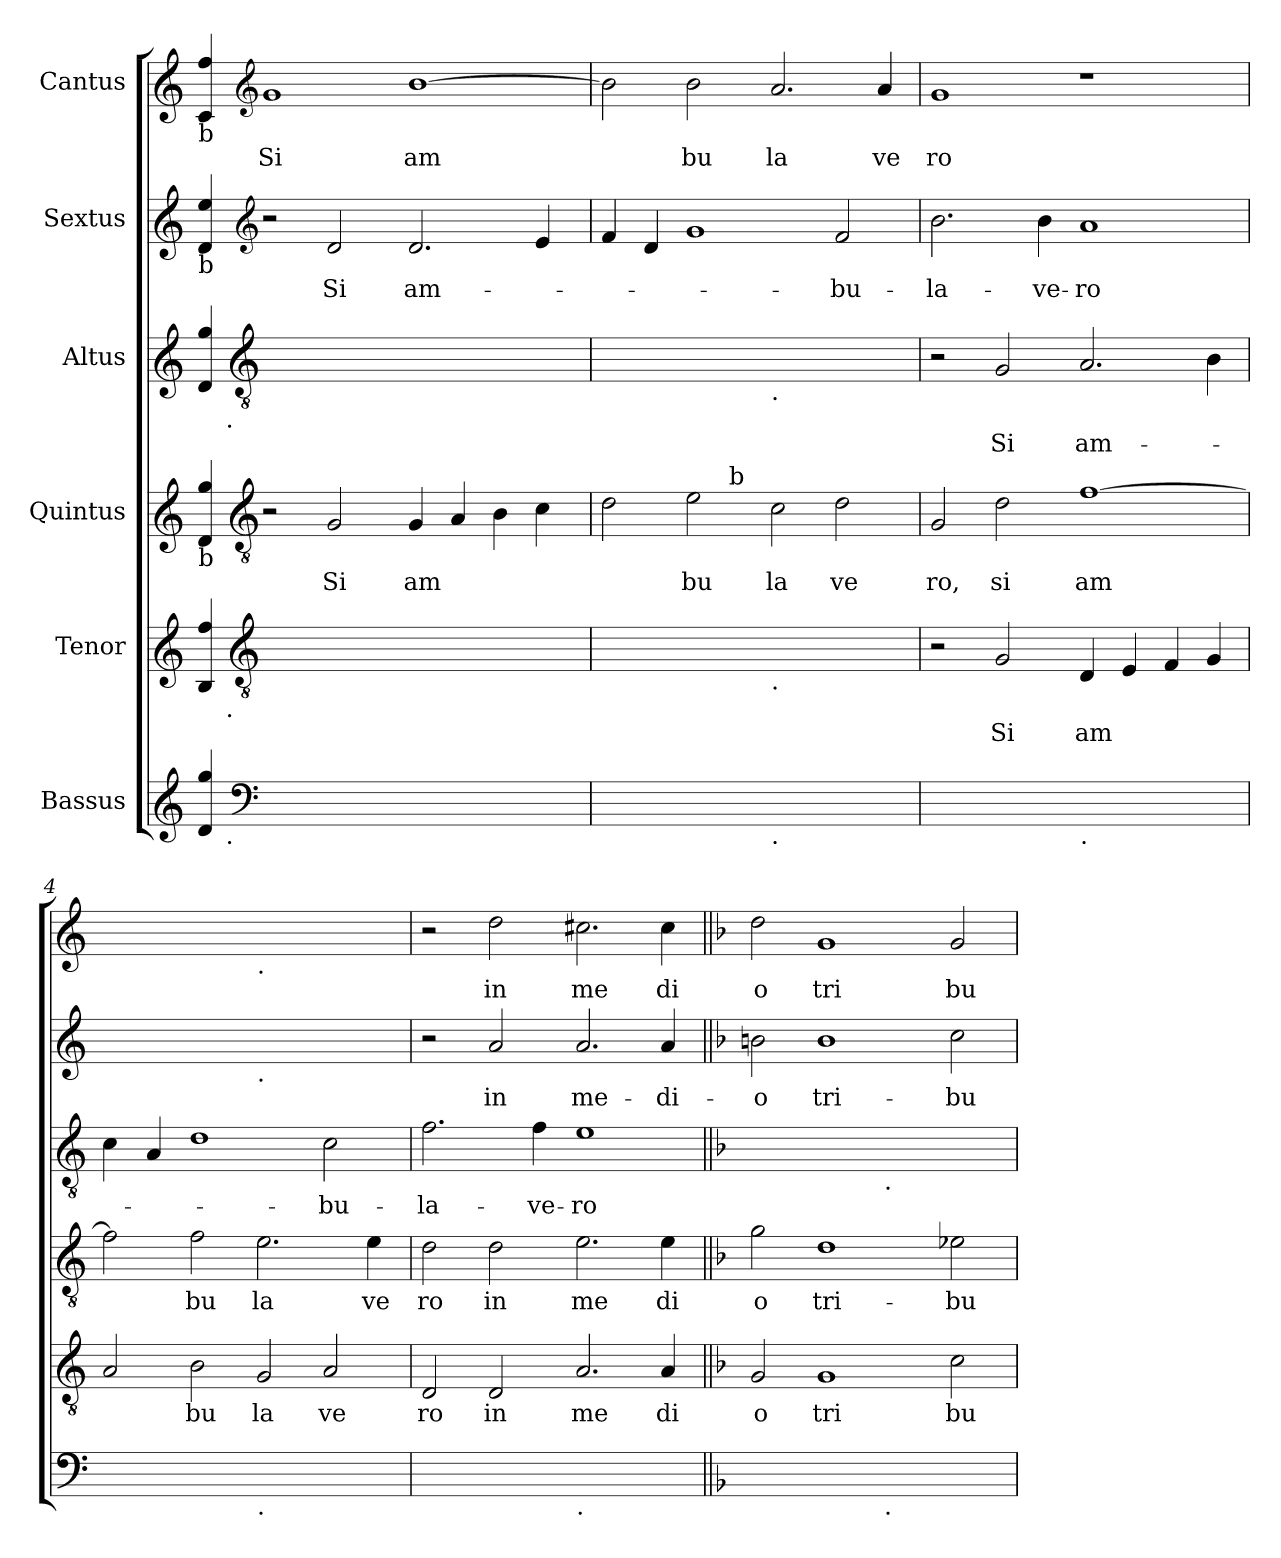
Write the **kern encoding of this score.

**kern	**kern	**text	**kern	**text	**kern	**text	**kern	**text	**kern	**text
*part6	*part5	*part5	*part4	*part4	*part3	*part3	*part2	*part2	*part1	*part1
*staff6	*staff5	*staff5	*staff4	*staff4	*staff3	*staff3	*staff2	*staff2	*staff1	*staff1
*I"Bassus	*I"Tenor	*	*I"Quintus	*	*I"Altus	*	*I"Sextus	*	*I"Cantus	*
*clefG2	*clefG2	*	*clefG2	*	*clefG2	*	*clefG2	*	*clefG2	*
*k[]	*k[]	*	*k[]	*	*k[]	*	*k[]	*	*k[]	*
=1	=1	=1	=1	=1	=1	=1	=1	=1	=1	=1
!	!	!	!	!	!	!	!	!	!LO:TX:b:t=b	!
!	!	!	!	!	!	!	!LO:TX:b:t=b	!	!	!
!	!	!	!	!	!LO:TX:b:t=b	!	!	!	!	!
!	!	!	!LO:TX:b:t=b	!	!	!	!	!	!	!
!	!LO:TX:b:t=b	!	!	!	!	!	!	!	!	!
!LO:TX:b:t=b	!	!	!	!	!	!	!	!	!	!
*^	*^	*	*	*	*^	*	*	*	*	*
4d/ 4gg/	8ryy	4B/ 4ff/	8ryy	.	4d/ 4gg/	.	4d/ 4gg/	8ryy	.	4d/ 4ee/	.	4c/ 4ff/	.
!	!	!	!	!	!	!	!	!LO:TX:b:t=.	!	!	!	!	!
!	!	!	!LO:TX:b:t=.	!	!	!	!	!	!	!	!	!	!
!	!LO:TX:b:t=.	!	!	!	!	!	!	!	!	!	!	!	!
.	1ryy	.	1ryy	.	.	.	.	1ryy	.	.	.	.	.
*clefF4	*	*clefGv2	*	*	*clefGv2	*	*clefGv2	*	*	*clefG2	*	*clefG2	*
!	!	!	!	!	!	!	!	!	!	!	!	!	!LO:LY:b
1ryy	.	1ryy	.	.	2r	.	1ryy	.	.	2r	.	1g	Si
!	!	!	!	!	!	!LO:LY:b	!	!	!	!	!LO:LY:b	!	!
.	.	.	.	.	2G/	Si	.	.	.	2d/	Si	.	.
.	1ryy	.	1ryy	.	.	.	.	1ryy	.	.	.	.	.
!	!	!	!	!	!	!LO:LY:b	!	!	!	!	!LO:LY:b	!	!LO:LY:b
1ryy	.	1ryy	.	.	4G/	am	1ryy	.	.	2.d/	am-	[>1b	am
.	.	.	.	.	4A/	.	.	.	.	.	.	.	.
.	.	.	.	.	4B\	.	.	.	.	.	.	.	.
.	.	.	.	.	4c\	.	.	.	.	4e/	.	.	.
.	8ryy	.	8ryy	.	.	.	.	8ryy	.	.	.	.	.
*v	*v	*	*	*	*	*	*v	*v	*	*	*	*	*
*	*v	*v	*	*	*	*	*	*	*	*	*
=2	=2	=2	=2	=2	=2	=2	=2	=2	=2	=2
*	*	*	*^	*	*	*	*	*	*	*
1ryy	1ryy	.	2d\	2.ryy	.	1ryy	.	4f/	.	2b\]	.
.	.	.	.	.	.	.	.	4d/	.	.	.
!	!	!	!	!	!LO:LY:b	!	!	!	!	!	!LO:LY:b
.	.	.	2e\	.	bu	.	.	1g	.	2b\	bu
!	!	!	!	!LO:TX:a:t=b	!	!	!	!	!	!	!
.	.	.	.	1ryy	.	.	.	.	.	.	.
!	!	!	!	!	!	!LO:TX:b:t=.	!	!	!	!	!
!	!LO:TX:b:t=.	!	!	!	!	!	!	!	!	!	!
!LO:TX:b:t=.	!	!	!	!	!	!	!	!	!	!	!
!	!	!	!	!	!LO:LY:b	!	!	!	!	!	!LO:LY:b
1ryy	1ryy	.	2c\	.	la	1ryy	.	.	.	2.a/	la
!	!	!	!	!	!LO:LY:b	!	!	!	!LO:LY:b	!	!
.	.	.	2d\	.	ve	.	.	2f/	-bu-	.	.
!	!	!	!	!	!	!	!	!	!	!	!LO:LY:b
.	.	.	.	4ryy	.	.	.	.	.	4a/	ve
=3	=3	=3	=3	=3	=3	=3	=3	=3	=3	=3	=3
!	!	!	!	!	!LO:LY:b	!	!	!	!LO:LY:b	!	!LO:LY:b
*	*	*	*v	*v	*	*	*	*	*	*	*
1ryy	2r	.	2G/	ro,	2r	.	2.b\	-la-	1g	ro
!	!	!LO:LY:b	!	!LO:LY:b	!	!LO:LY:b	!	!	!	!
.	2G/	Si	2d\	si	2G/	Si	.	.	.	.
!	!	!	!	!	!	!	!	!LO:LY:b	!	!
.	.	.	.	.	.	.	4b\	-ve-	.	.
!LO:TX:b:t=.	!	!	!	!	!	!	!	!	!	!
!	!	!LO:LY:b	!	!LO:LY:b	!	!LO:LY:b	!	!LO:LY:b	!	!
1ryy	4D/	am	[>1f	am	2.A/	am-	1a	-ro	1r	.
.	4E/	.	.	.	.	.	.	.	.	.
.	4F/	.	.	.	.	.	.	.	.	.
.	4G/	.	.	.	4B\	.	.	.	.	.
=4	=4	=4	=4	=4	=4	=4	=4	=4	=4	=4
1ryy	2A/	.	2f\]	.	4c\	.	1ryy	.	1ryy	.
.	.	.	.	.	4A/	.	.	.	.	.
!	!	!LO:LY:b	!	!LO:LY:b	!	!	!	!	!	!
.	2B\	bu	2f\	bu	1d	.	.	.	.	.
!	!	!	!	!	!	!	!	!	!LO:TX:b:t=.	!
!	!	!	!	!	!	!	!LO:TX:b:t=.	!	!	!
!LO:TX:b:t=.	!	!	!	!	!	!	!	!	!	!
!	!	!LO:LY:b	!	!LO:LY:b	!	!	!	!	!	!
1ryy	2G/	la	2.e\	la	.	.	1ryy	.	1ryy	.
!	!	!LO:LY:b	!	!	!	!LO:LY:b	!	!	!	!
.	2A/	ve	.	.	2c\	-bu-	.	.	.	.
!	!	!	!	!LO:LY:b	!	!	!	!	!	!
.	.	.	4e\	ve	.	.	.	.	.	.
=5	=5	=5	=5	=5	=5	=5	=5	=5	=5	=5
!	!	!LO:LY:b	!	!LO:LY:b	!	!LO:LY:b	!	!	!	!
1ryy	2D/	ro	2d\	ro	2.f\	-la-	2r	.	2r	.
!	!	!LO:LY:b	!	!LO:LY:b	!	!	!	!LO:LY:b	!	!LO:LY:b
.	2D/	in	2d\	in	.	.	2a/	in	2dd\	in
!	!	!	!	!	!	!LO:LY:b	!	!	!	!
.	.	.	.	.	4f\	-ve-	.	.	.	.
!LO:TX:b:t=.	!	!	!	!	!	!	!	!	!	!
!	!	!LO:LY:b	!	!LO:LY:b	!	!LO:LY:b	!	!LO:LY:b	!	!LO:LY:b
1ryy	2.A/	me	2.e\	me	1e	-ro	2.a/	me-	2.cc#X\	me
!	!	!LO:LY:b	!	!LO:LY:b	!	!	!	!LO:LY:b	!	!LO:LY:b
.	4A/	di	4e\	di	.	.	4a/	-di-	4cc#\	di
!!LO:LB:g=z
=6||	=6||	=6||	=6||	=6||	=6||	=6||	=6||	=6||	=6||	=6||
*k[b-]	*k[b-]	*	*k[b-]	*	*k[b-]	*	*k[b-]	*	*k[b-]	*
*F:	*F:	*	*F:	*	*F:	*	*F:	*	*F:	*
!	!	!LO:LY:b	!	!LO:LY:b	!	!	!	!LO:LY:b	!	!LO:LY:b
1ryy	2G/	o	2g\	o	1ryy	.	2bn\	-o	2dd\	o
!	!	!LO:LY:b	!	!LO:LY:b	!	!	!	!LO:LY:b	!	!LO:LY:b
.	1G	tri	1d	tri-	.	.	1b	tri-	1g	tri
!	!	!	!	!	!LO:TX:b:t=.	!	!	!	!	!
!LO:TX:b:t=.	!	!	!	!	!	!	!	!	!	!
1ryy	.	.	.	.	1ryy	.	.	.	.	.
!	!	!LO:LY:b	!	!LO:LY:b	!	!	!	!LO:LY:b	!	!LO:LY:b
.	2c\	bu	2e-X\	-bu-	.	.	2cc\	-bu-	2g/	bu
=	=	=	=	=	=	=	=	=	=	=
*-	*-	*-	*-	*-	*-	*-	*-	*-	*-	*-
